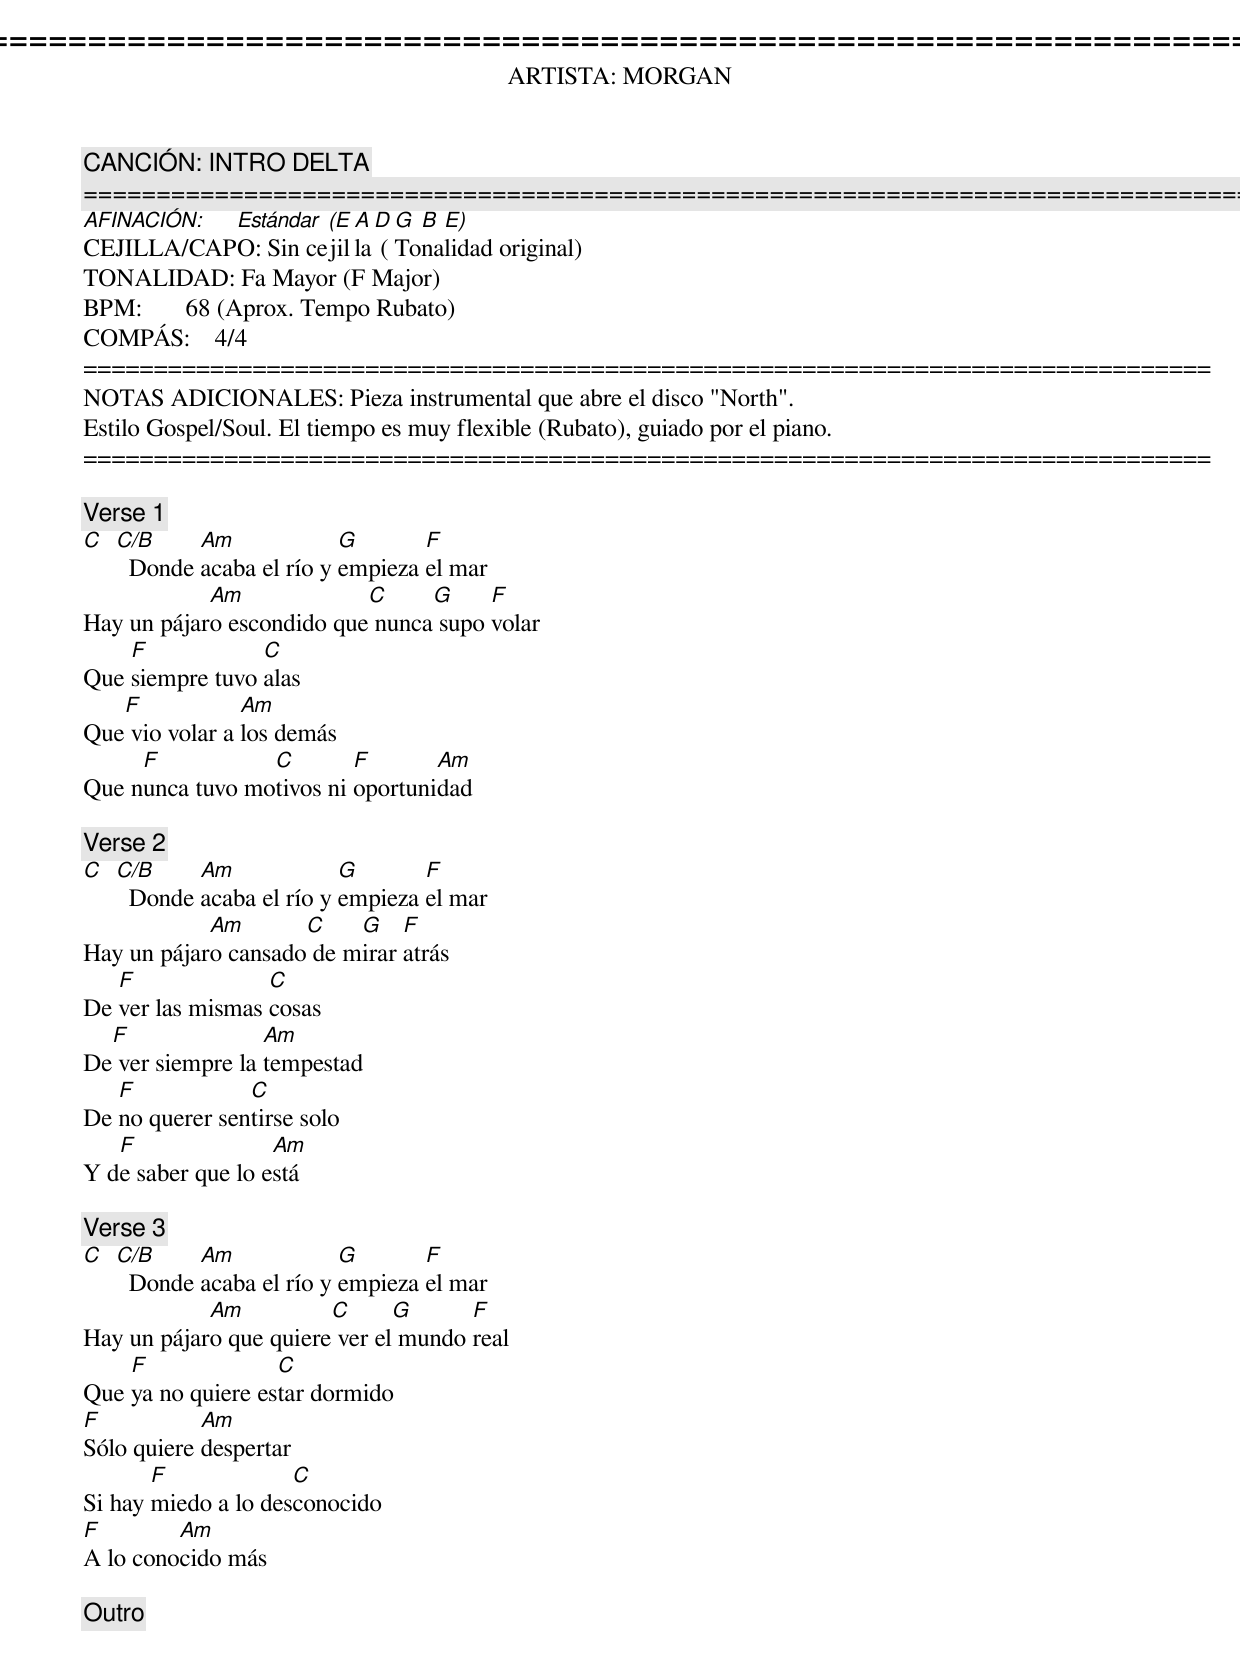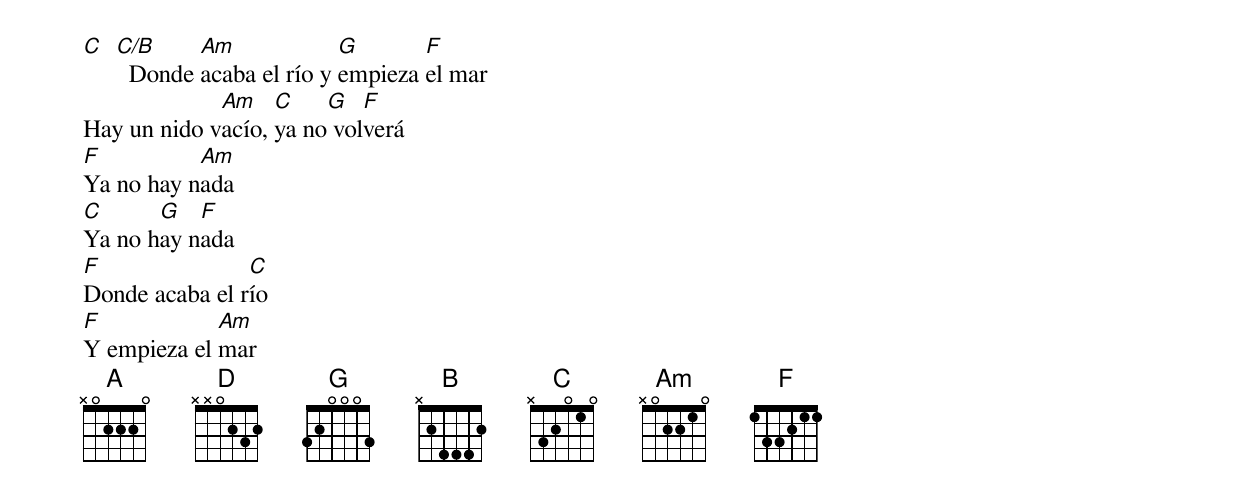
================================================================================
ARTISTA: MORGAN
CANCIÓN: INTRO DELTA
================================================================================
AFINACIÓN: Estándar (E A D G B E)
CEJILLA/CAPO: Sin cejilla (Tonalidad original)
TONALIDAD: Fa Mayor (F Major)
BPM:       68 (Aprox. Tempo Rubato)
COMPÁS:    4/4
================================================================================
NOTAS ADICIONALES: Pieza instrumental que abre el disco "North".
Estilo Gospel/Soul. El tiempo es muy flexible (Rubato), guiado por el piano.
================================================================================

[Verse 1]
C C/B     Am             G       F
    Donde acaba el río y empieza el mar
            Am             C     G     F
Hay un pájaro escondido que nunca supo volar
    F            C
Que siempre tuvo alas
   F            Am
Que vio volar a los demás
     F           C        F       Am
Que nunca tuvo motivos ni oportunidad

[Verse 2]
C C/B     Am             G       F
    Donde acaba el río y empieza el mar
            Am       C    G    F
Hay un pájaro cansado de mirar atrás
   F              C
De ver las mismas cosas
  F               Am
De ver siempre la tempestad
   F            C
De no querer sentirse solo
   F               Am
Y de saber que lo está

[Verse 3]
C C/B     Am             G       F
    Donde acaba el río y empieza el mar
            Am          C      G      F
Hay un pájaro que quiеre ver el mundo rеal
    F              C
Que ya no quiere estar dormido
F           Am
Sólo quiere despertar
       F             C
Si hay miedo a lo desconocido
F        Am
A lo conocido más

[Outro]
C C/B     Am             G       F
    Donde acaba el río y empieza el mar
             Am    C    G   F
Hay un nido vacío, ya no volverá
F          Am
Ya no hay nada
C      G   F
Ya no hay nada
F               C
Donde acaba el río
F            Am
Y empieza el mar
